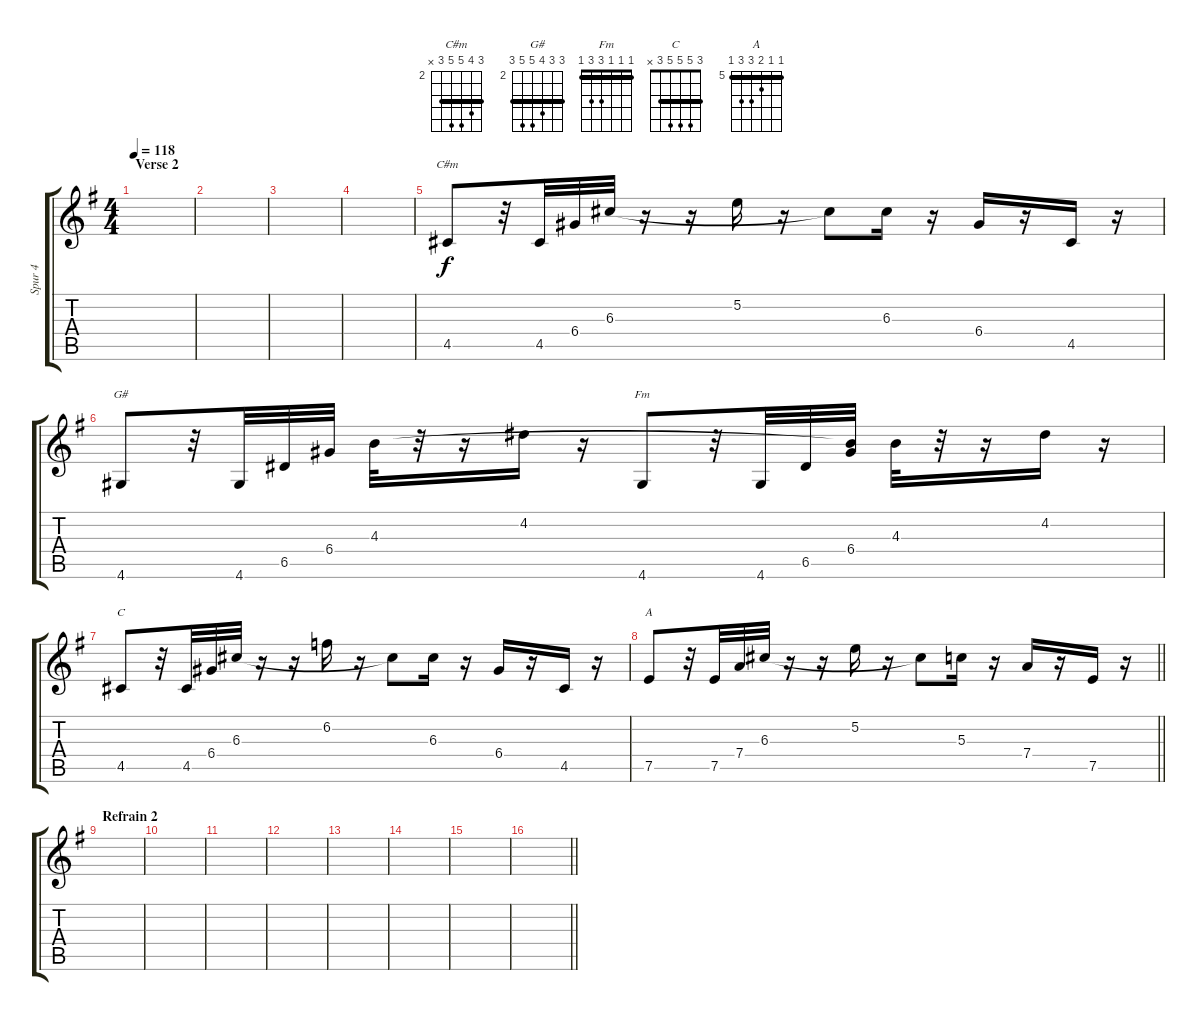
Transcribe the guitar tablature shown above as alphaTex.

\track ("Spur 4" "Spur 4") {instrument electricguitarclean}
\staff {score tabs}
\tuning (E4 B3 G3 D3 A2 E2) {hide}
\chord ("C#m" 4 5 6 6 4 x) {firstfret 2 barre 4}
\chord ("G#" 4 4 5 6 6 4) {firstfret 2 barre 4}
\chord ("Fm" 1 1 1 3 3 1) {barre 1}
\chord ("C" 3 5 5 5 3 x) {barre 3}
\chord ("A" 5 5 6 7 7 5) {firstfret 5 barre 5}
\ts (4 4)
\section ("" "Verse 2")
\tempo 118
\clef g2
\ks g
|
|
|
|
4.5.8{ch "C#m"} r.32 4.5.32 6.4.32 6.3.32 r.16 r.16 5.2.16 r.16 6.3{t}.8 6.3.16 r.16 6.4.16 r.16 4.5.16 r.16 |
4.6.8{ch "G#"} r.32 4.6.32 6.5.32 6.4.32 4.3.32 r.32 r.16 4.2.16 r.16 4.6.8{ch "Fm"} r.32 4.6.32 6.5.32 (4.3{t} 6.4).32 4.3.32 r.32 r.16 4.2.16 r.16 |
4.5.8{ch "C"} r.32 4.5.32 6.4.32 6.3.32 r.16 r.16 6.2.16 r.16 6.3{t}.8 6.3.16 r.16 6.4.16 r.16 4.5.16 r.16 |
\barLineRight lightlight
7.5.8{ch "A"} r.32 7.5.32 7.4.32 6.3.32 r.16 r.16 5.2.16 r.16 6.3{t}.8 5.3.16 r.16 7.4.16 r.16 7.5.16 r.16 |
\section ("" "Refrain 2")
|
|
|
|
|
|
|
\barLineRight lightlight
